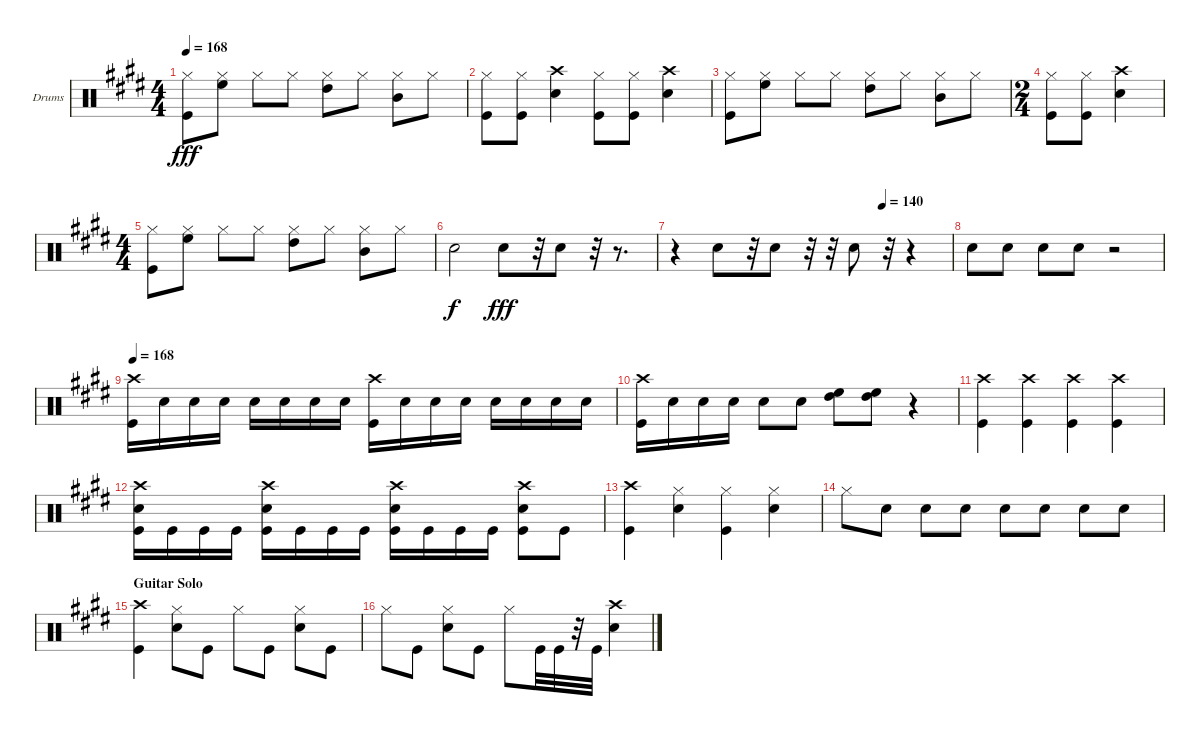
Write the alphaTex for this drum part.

\bracketExtendMode groupsimilarinstruments
\firstSystemTrackNameOrientation horizontal
\otherSystemsTrackNameOrientation horizontal
\track ("Drumkit" "Drums") {instrument percussion}
\staff {score}
\articulation defaults
\ts (4 4)
\tempo 168
\clef neutral
\scale
1.09584
\ks e
("Hi-Hat (closed)" "Kick (hit)").8{dy fff} ("High Floor Tom (hit)" "Hi-Hat (closed)").8 "Hi-Hat (closed)".8 "Hi-Hat (closed)".8 ("High Tom (hit)" "Hi-Hat (closed)").8 "Hi-Hat (closed)".8 ("Hi-Hat (closed)" "Mid Tom (hit)").8 "Hi-Hat (closed)".8 |
\scale
0.904161 ("Hi-Hat (closed)" "Kick (hit)").8 ("Hi-Hat (closed)" "Kick (hit)").8 ("Snare (hit) 2" "Crash high (hit)").4 ("Kick (hit)" "Hi-Hat (closed)").8 ("Kick (hit)" "Hi-Hat (closed)").8 ("Crash high (hit)" "Snare (hit) 2").4 |
\scale
1.06557 ("Hi-Hat (closed)" "Kick (hit)").8 ("High Floor Tom (hit)" "Hi-Hat (closed)").8 "Hi-Hat (closed)".8 "Hi-Hat (closed)".8 ("High Tom (hit)" "Hi-Hat (closed)").8 "Hi-Hat (closed)".8 ("Hi-Hat (closed)" "Mid Tom (hit)").8 "Hi-Hat (closed)".8 |
\ts (2 4)
\scale
0.934426 ("Hi-Hat (closed)" "Kick (hit)").8 ("Hi-Hat (closed)" "Kick (hit)").8 ("Crash high (hit)" "Snare (hit) 2").4 |
\ts (4 4)
\scale
1.09584 ("Hi-Hat (closed)" "Kick (hit)").8 ("High Floor Tom (hit)" "Hi-Hat (closed)").8 "Hi-Hat (closed)".8 "Hi-Hat (closed)".8 ("High Tom (hit)" "Hi-Hat (closed)").8 "Hi-Hat (closed)".8 ("Hi-Hat (closed)" "Mid Tom (hit)").8 "Hi-Hat (closed)".8 |
\scale
0.904161 "Snare (hit) 2".2{dy f} "Snare (hit) 2".8{dy fff} r.32 "Snare (hit) 2".8 r.32 r.8{d} |
\tempo (140 0.75)
\scale
1.06557 r.4 "Snare (hit) 2".8 r.32 "Snare (hit) 2".8 r.32 r.32 "Snare (hit) 2".8 r.32 r.4 |
\scale
0.934426 "Snare (hit) 2".8 "Snare (hit) 2".8 "Snare (hit) 2".8 "Snare (hit) 2".8 r.2 |
\tempo 168
\scale
1.06557 ("Kick (hit)" "Crash high (hit)").16 "Snare (hit) 2".16 "Snare (hit) 2".16 "Snare (hit) 2".16 "Snare (hit) 2".16 "Snare (hit) 2".16 "Snare (hit) 2".16 "Snare (hit) 2".16 ("Kick (hit)" "Crash high (hit)").16 "Snare (hit) 2".16 "Snare (hit) 2".16 "Snare (hit) 2".16 "Snare (hit) 2".16 "Snare (hit) 2".16 "Snare (hit) 2".16 "Snare (hit) 2".16 |
\scale
0.934426 ("Kick (hit)" "Crash high (hit)").16 "Snare (hit) 2".16 "Snare (hit) 2".16 "Snare (hit) 2".16 "Snare (hit) 2".8 "Snare (hit) 2".8 ("High Floor Tom (hit)" "High Tom (hit)").8 ("High Floor Tom (hit)" "High Tom (hit)").8 r.4 |
\scale
1.06557 ("Crash high (hit)" "Kick (hit)").4 ("Crash high (hit)" "Kick (hit)").4 ("Crash high (hit)" "Kick (hit)").4 ("Crash high (hit)" "Kick (hit)").4 |
\scale
0.934426 ("Snare (hit) 2" "Crash high (hit)" "Kick (hit)").16 "Kick (hit)".16 "Kick (hit)".16 "Kick (hit)".16 ("Snare (hit) 2" "Crash high (hit)" "Kick (hit)").16 "Kick (hit)".16 "Kick (hit)".16 "Kick (hit)".16 ("Snare (hit) 2" "Crash high (hit)" "Kick (hit)").16 "Kick (hit)".16 "Kick (hit)".16 "Kick (hit)".16 ("Snare (hit) 2" "Crash high (hit)" "Kick (hit)").8 "Kick (hit)".8 |
\scale
1.06557 ("Crash high (hit)" "Kick (hit)").4 ("Snare (hit) 2" "Hi-Hat (closed)").4 ("Kick (hit)" "Hi-Hat (closed)").4 ("Snare (hit) 2" "Hi-Hat (closed)").4 |
\scale
0.934426 "Hi-Hat (closed)".8 "Snare (hit) 2".8 "Snare (hit) 2".8 "Snare (hit) 2".8 "Snare (hit) 2".8 "Snare (hit) 2".8 "Snare (hit) 2".8 "Snare (hit) 2".8 |
\section ("" "Guitar Solo")
\scale
1.06557 ("Kick (hit)" "Crash high (hit)").4 ("Hi-Hat (closed)" "Snare (hit) 2").8 "Kick (hit)".8 "Hi-Hat (closed)".8 "Kick (hit)".8 ("Snare (hit) 2" "Hi-Hat (closed)").8 "Kick (hit)".8 |
\scale
0.934426 "Hi-Hat (closed)".8 "Kick (hit)".8 ("Snare (hit) 2" "Hi-Hat (closed)").8 "Kick (hit)".8 "Hi-Hat (closed)".8 "Kick (hit)".32 "Kick (hit)".32 r.32 "Kick (hit)".32 ("Crash high (hit)" "Snare (hit) 2").4
